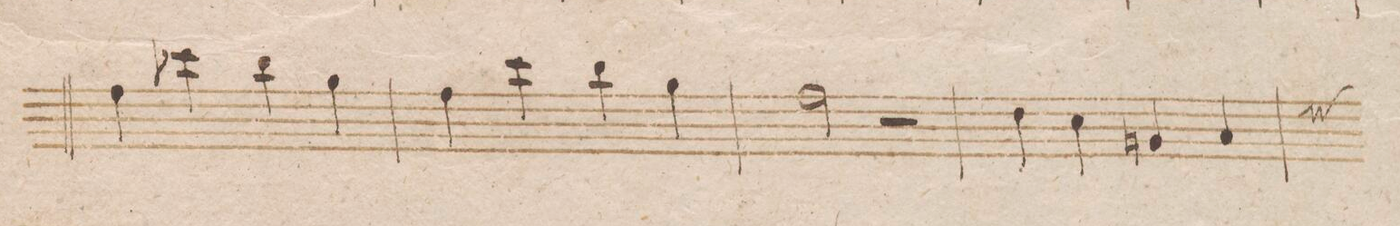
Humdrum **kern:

**kern	**dynam
*I"Fagotto Imo	*
*clefF4	*
*k[b-]	*
*met(c|)	*
*M2/2	*
4A\	.
4e-X\	.
4d\	.
4B-\	.
=19	=19
4A\	.
4e\	.
4d\	.
4B-\	.
=20	=20
2A\	.
2r	.
=21	=21
4F\	.
4E\	.
4BBn/	.
4C/	.
*custos	*
=22	=22
*-	*-
